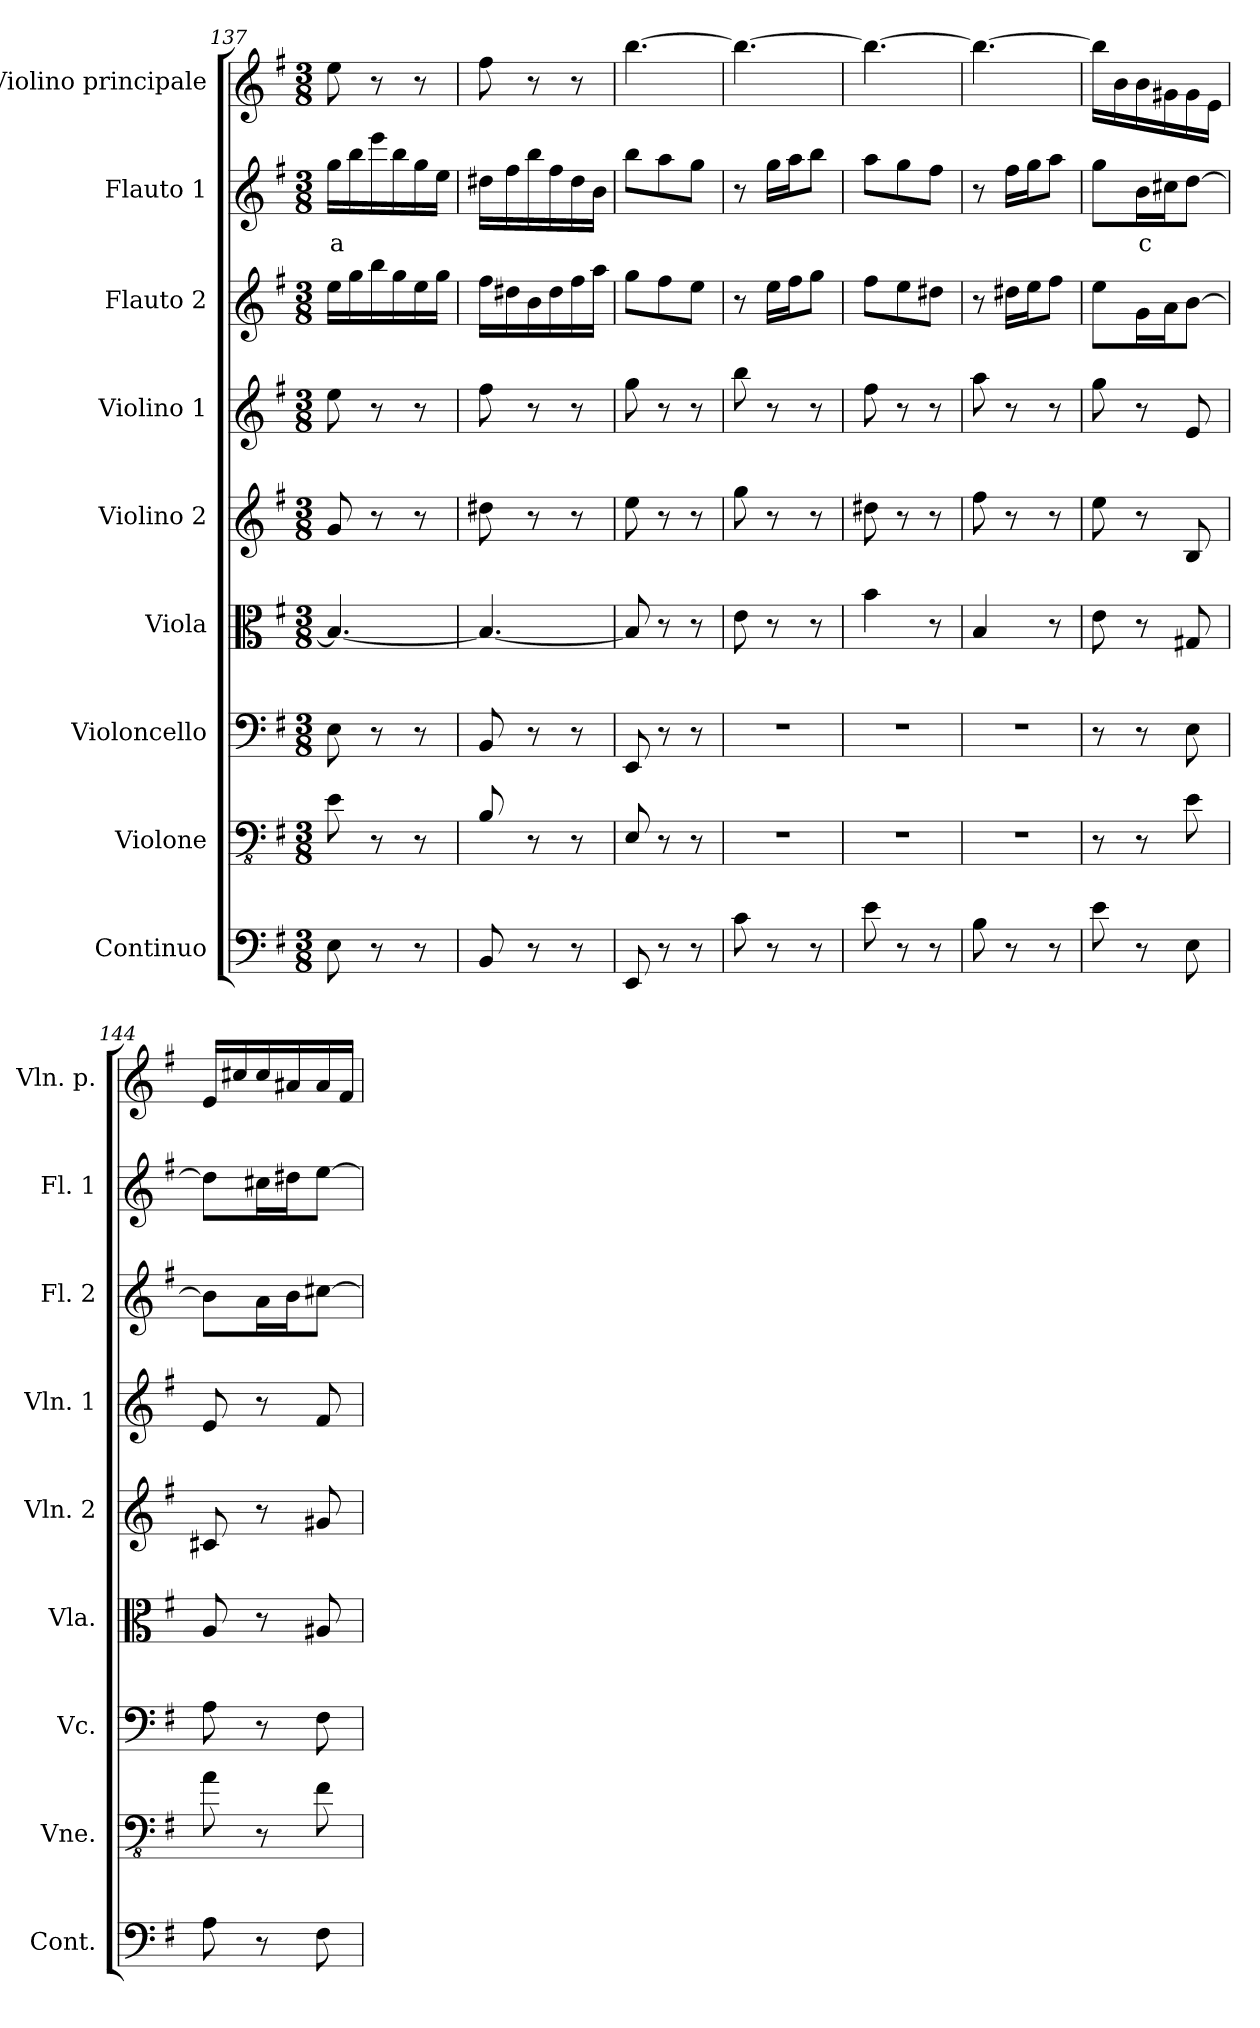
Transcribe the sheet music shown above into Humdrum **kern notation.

**kern	**kern	**kern	**kern	**kern	**kern	**kern	**kern	**text	**kern
*part9	*part8	*part7	*part6	*part5	*part4	*part3	*part2	*part2	*part1
*staff9	*staff8	*staff7	*staff6	*staff5	*staff4	*staff3	*staff2	*staff2	*staff1
*I"Continuo	*I"Violone	*I"Violoncello	*I"Viola	*I"Violino 2	*I"Violino 1	*I"Flauto 2	*I"Flauto 1	*	*I"Violino principale
*I'Cont.	*I'Vne.	*I'Vc.	*I'Vla.	*I'Vln. 2	*I'Vln. 1	*I'Fl. 2	*I'Fl. 1	*	*I'Vln. p.
*clefF4	*clefFv4	*clefF4	*clefC3	*clefG2	*clefG2	*clefG2	*clefG2	*	*clefG2
*	*ITrd7c12	*	*	*	*	*	*	*	*
*k[f#]	*k[f#]	*k[f#]	*k[f#]	*k[f#]	*k[f#]	*k[f#]	*k[f#]	*	*k[f#]
*M3/8	*M3/8	*M3/8	*M3/8	*M3/8	*M3/8	*M3/8	*M3/8	*	*M3/8
=137	=137	=137	=137	=137	=137	=137	=137	=137	=137
!	!	!	!	!	!	!	!	!LO:LY:color=#FF0000	!
8E\	8EE\	8E\	4.B/_	8g/	8ee\	16ee\LL	16gg\LL	a	8ee\
.	.	.	.	.	.	16gg\	16bb\	.	.
8r	8r	8r	.	8r	8r	16bb\	16eee\	.	8r
.	.	.	.	.	.	16gg\	16bb\	.	.
8r	8r	8r	.	8r	8r	16ee\	16gg\	.	8r
.	.	.	.	.	.	16gg\JJ	16ee\JJ	.	.
=138	=138	=138	=138	=138	=138	=138	=138	=138	=138
8BB/	8BBB/	8BB/	4.B/_	8dd#X\	8ff#\	16ff#\LL	16dd#X\LL	.	8ff#\
.	.	.	.	.	.	16dd#X\	16ff#\	.	.
8r	8r	8r	.	8r	8r	16b\	16bb\	.	8r
.	.	.	.	.	.	16dd#\	16ff#\	.	.
8r	8r	8r	.	8r	8r	16ff#\	16dd#\	.	8r
.	.	.	.	.	.	16aa\JJ	16b\JJ	.	.
=139	=139	=139	=139	=139	=139	=139	=139	=139	=139
8EE/	8EEE/	8EE/	8B/]	8ee\	8gg\	8gg\L	8bb\L	.	[4.bb\
8r	8r	8r	8r	8r	8r	8ff#\	8aa\	.	.
8r	8r	8r	8r	8r	8r	8ee\J	8gg\J	.	.
=140	=140	=140	=140	=140	=140	=140	=140	=140	=140
8c\	4.r	4.r	8e\	8gg\	8bb\	8r	8r	.	4.bb\_
8r	.	.	8r	8r	8r	16ee\LL	16gg\LL	.	.
.	.	.	.	.	.	16ff#\J	16aa\J	.	.
8r	.	.	8r	8r	8r	8gg\J	8bb\J	.	.
=141	=141	=141	=141	=141	=141	=141	=141	=141	=141
8e\	4.r	4.r	4b\	8dd#X\	8ff#\	8ff#\L	8aa\L	.	4.bb\_
8r	.	.	.	8r	8r	8ee\	8gg\	.	.
8r	.	.	8r	8r	8r	8dd#X\J	8ff#\J	.	.
=142	=142	=142	=142	=142	=142	=142	=142	=142	=142
8B\	4.r	4.r	4B/	8ff#\	8aa\	8r	8r	.	4.bb\_
8r	.	.	.	8r	8r	16dd#X\LL	16ff#\LL	.	.
.	.	.	.	.	.	16ee\J	16gg\J	.	.
8r	.	.	8r	8r	8r	8ff#\J	8aa\J	.	.
=143	=143	=143	=143	=143	=143	=143	=143	=143	=143
8e\	8r	8r	8e\	8ee\	8gg\	8ee\L	8gg\L	.	16bb\LL]
.	.	.	.	.	.	.	.	.	16b\
!	!	!	!	!	!	!	!	!LO:LY:color=#FF0000	!
8r	8r	8r	8r	8r	8r	16g\L	16b\L	c	16b\
.	.	.	.	.	.	16a\J	16cc#X\J	.	16g#X\
8E\	8EE\	8E\	8G#X/	8B/	8e/	[8b\J	[8dd\J	.	16g#\
.	.	.	.	.	.	.	.	.	16e\JJ
=144	=144	=144	=144	=144	=144	=144	=144	=144	=144
8A\	8AA\	8A\	8A/	8c#X/	8e/	8b\L]	8dd\L]	.	16e/LL
.	.	.	.	.	.	.	.	.	16cc#X/
8r	8r	8r	8r	8r	8r	16a\L	16cc#X\L	.	16cc#/
.	.	.	.	.	.	16b\J	16dd#X\J	.	16a#X/
8F#\	8FF#\	8F#\	8A#X/	8g#X/	8f#/	[8cc#X\J	[8ee\J	.	16a#/
.	.	.	.	.	.	.	.	.	16f#/JJ
=	=	=	=	=	=	=	=	=	=
*-	*-	*-	*-	*-	*-	*-	*-	*-	*-
